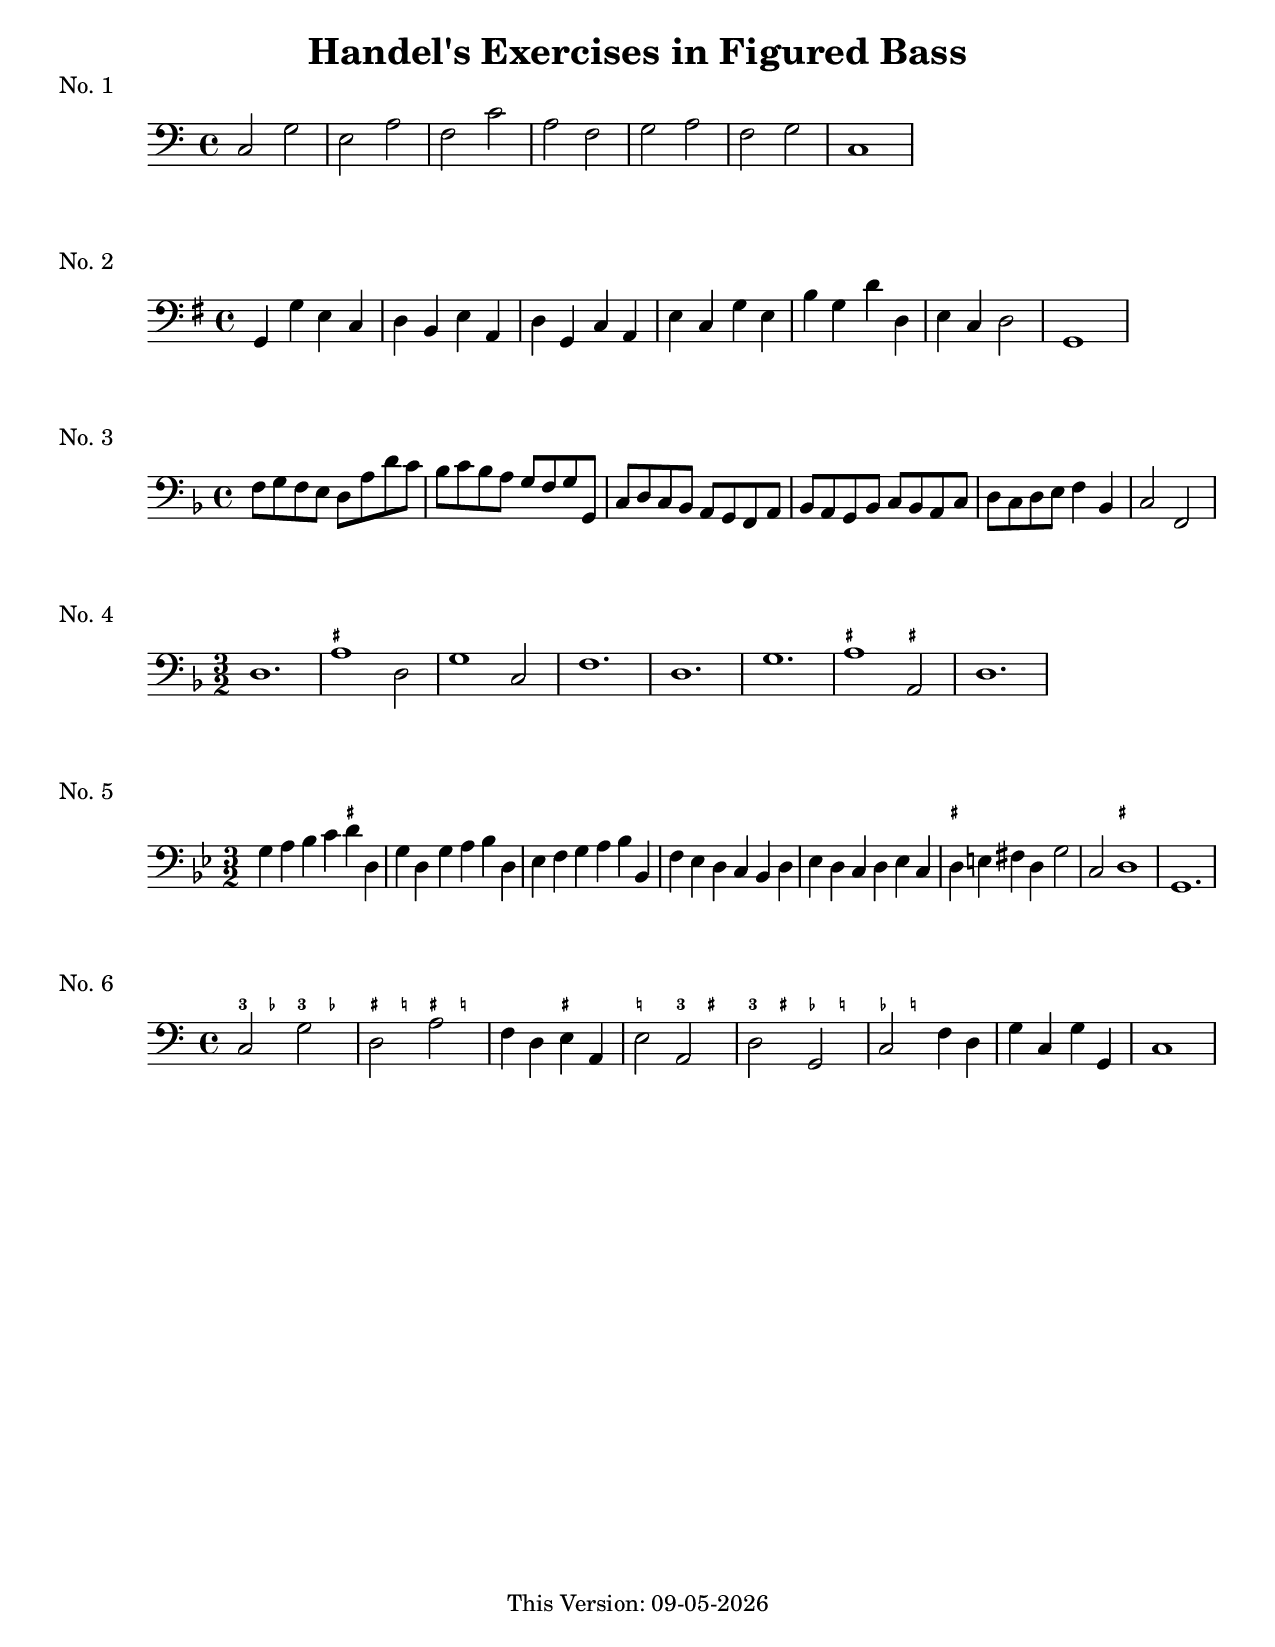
%define a variable to hold the formatted date:
date = #(strftime "This Version: %m-%d-%Y" (localtime (current-time)))

%Select paper size: a4 or letter
#(set-default-paper-size "letter")


\header{
title = "Handel's Exercises in Figured Bass"
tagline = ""
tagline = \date

}


\include "english.ly"

\markup { No. 1}
<<
\relative {

\time 4/4
\clef bass
\key c \major

c2 g'
e a
f c'
a f 
g a
f g 
c,1
 
}
>>


\markup { No. 2 }
<<
\relative{

\time 4/4
\clef bass
\key g \major

g,4 g' e c 
d b e a,
d g, c a
e' c g' e 
b' g d' d, 
e c d2
g,1

}
>>


\markup { No. 3 }
<<
\relative{

\time 4/4
\clef bass
\key f \major

f8 g f e d a' d c
bf c bf a g f g g,
c d c bf a g f a 
bf a g bf c bf a c 
d c d e f4 bf,
c2 f,

}
>>



\markup{ No. 4 }
<<
\relative{

\time 3/2
\clef bass
\key d \minor

d1.
a'1 d,2
g1 c,2
f1.
d
g
a1 a,2
d1.
}

\figures{

< _ >1.  
< _+ >1 < _ >2
< _ >1.
< _ >1.
< _ >1.
< _ >1.
< _+ >1 < _+ >2
< _ >1.

}
>>




\markup{ No. 5 }
<<
\relative{

\time 3/2
\clef bass
\key g \minor

g4 a bf c d d,
g d g a bf d,
ef f g a bf bf,
f' ef d c bf d
ef d c d ef c
d e fs d g2
c,2 d1
g,1.

}

\figures{

< _ >1 < _+ >4 < _ >4
< _ >1.
< _ >
< _ >
< _ >
< _+ >4 < _ >4 < _ >1
< _ >2 < _+ >1
< _ >1.

}

>>



\markup{ No. 6}
<<
\relative{

\time 4/4
\clef bass
\key c \major

c2 g'
d a'
f4 d e a,
e'2 a,
d g,
c f4 d
g c, g' g,
c1

}

\figures{

< 3 >4 < _- > < 3 > < _- > 
< _+ > < _! > < _+ > < _!>
< _ >2 < _+ >4 < _ >
< _! >2 < 3 >4 < _+ >
< 3 > < _+ > < _- > < _! >
< _- > < _! > < _ >2
< _ >1
< _ >
}

>>





\version "2.18.2"  % necessary for upgrading to future LilyPond versions.
